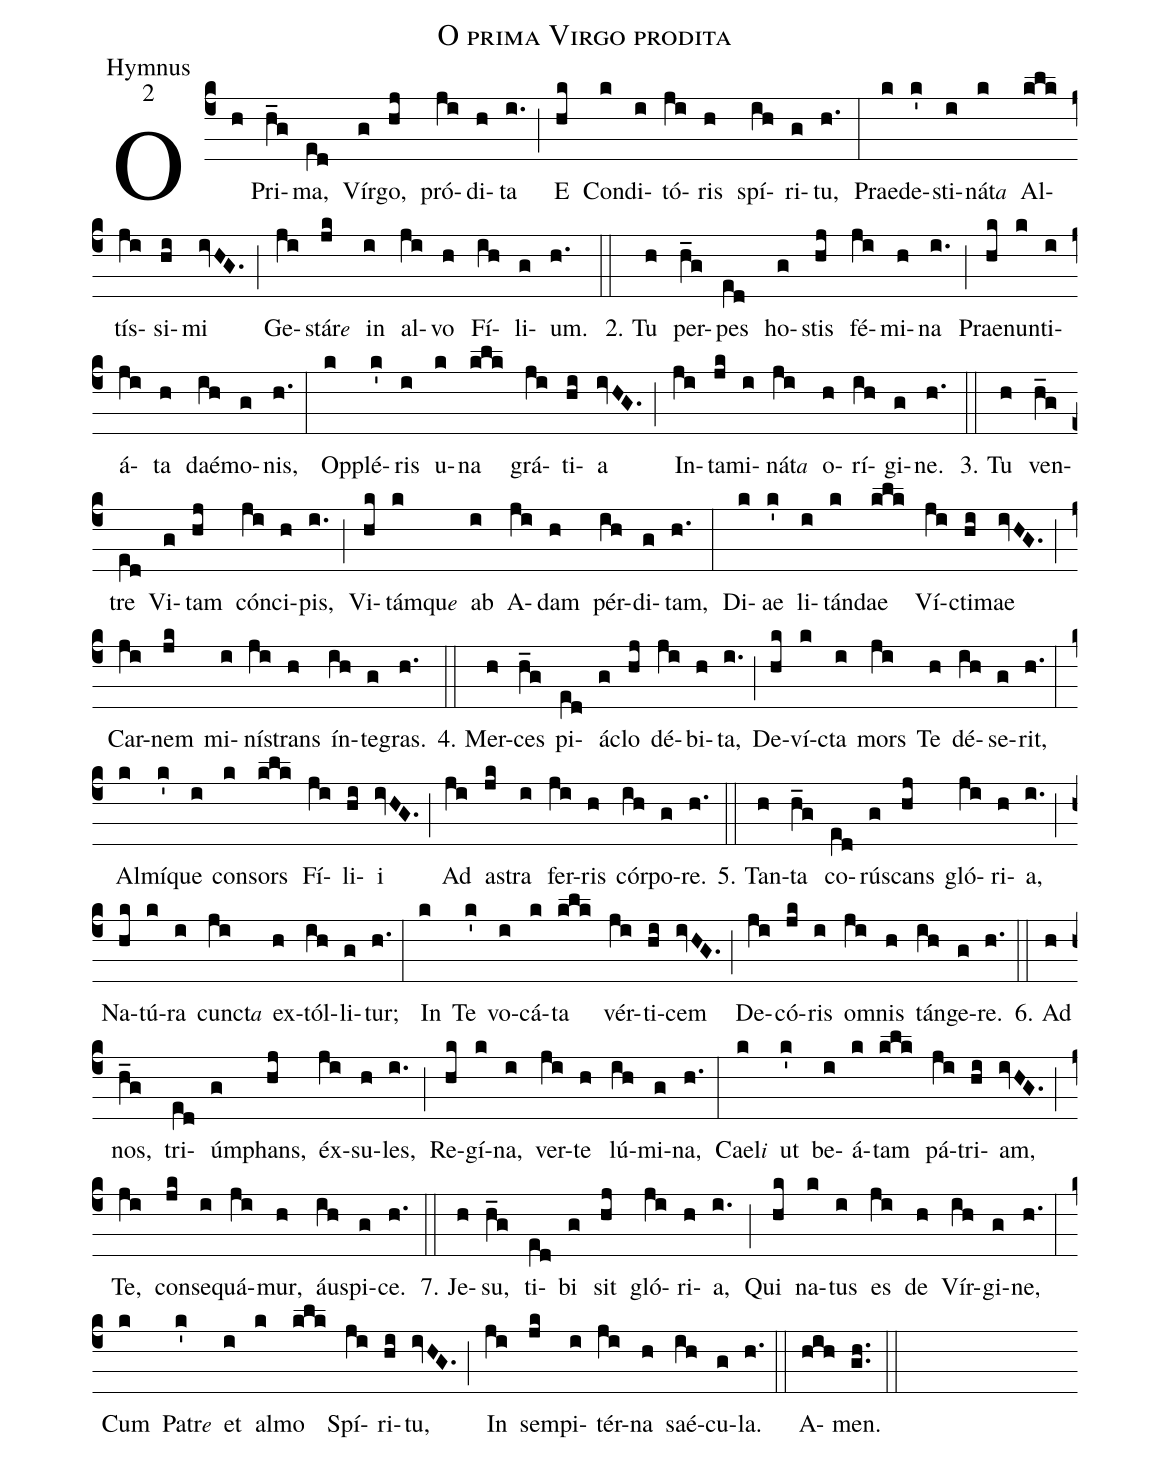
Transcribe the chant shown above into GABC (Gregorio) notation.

name:O prima Virgo prodita;
office-part:Hymnus;
mode:2;
%%
(c4) O(h) Pri(h_g)ma,(e[ll:1]d) Vír(g)go,(hj) pró(ji)di(h)ta(i.) (;) E(hk) Con(k)di(i)tó(ji)ris(h) spí(ih)ri(g)tu,(h.) (:) Prae(k)de(k')sti(i)nát<e>a</e>(k) Al(klk)tís(ji)si(hi)mi(ivHG.) (;) Ge(ji)stár<e>e</e>(jk) in(i) al(ji)vo(h) Fí(ih)li(g)um.(h.) (::)
2. Tu(h) per(h_g)pes(e[ll:1]d) ho(g)stis(hj) fé(ji)mi(h)na(i.) (;) Prae(hk)nun(k)ti(i)á(ji)ta(h) daé(ih)mo(g)nis,(h.) (:) Op(k)plé(k')ris(i) u(k)na(klk) grá(ji)ti(hi)a(ivHG.) (;) In(ji)ta(jk)mi(i)nát<e>a</e>(ji) o(h)rí(ih)gi(g)ne.(h.) (::)
3. Tu(h) ven(h_g)tre(e[ll:1]d) Vi(g)tam(hj) cón(ji)ci(h)pis,(i.) (;) Vi(hk)támqu<e>e</e>(k) ab(i) A(ji)dam(h) pér(ih)di(g)tam,(h.) (:) Di(k)ae(k') li(i)tán(k)dae(klk) Ví(ji)cti(hi)mae(ivHG.) (;) Car(ji)nem(jk) mi(i)ní(ji)strans(h) ín(ih)te(g)gras.(h.) (::)
4. Mer(h)ces(h_g) pi(e[ll:1]d)á(g)clo(hj) dé(ji)bi(h)ta,(i.) (;) De(hk)ví(k)cta(i) mors(ji) Te(h) dé(ih)se(g)rit,(h.) (:) Al(k)mí(k')que(i) con(k)sors(klk) Fí(ji)li(hi)i(ivHG.) (;) Ad(ji) a(jk)stra(i) fer(ji)ris(h) cór(ih)po(g)re.(h.) (::)
5. Tan(h)ta(h_g) co(e[ll:1]d)rú(g)scans(hj) gló(ji)ri(h)a,(i.) (;) Na(hk)tú(k)ra(i) cunct<e>a</e>(ji) ex(h)tól(ih)li(g)tur;(h.) (:) In(k) Te(k') vo(i)cá(k)ta(klk) vér(ji)ti(hi)cem(ivHG.) (;) De(ji)có(jk)ris(i) o(ji)mnis(h) tán(ih)ge(g)re.(h.) (::)
6. Ad(h) nos,(h_g) tri(e[ll:1]d)úm(g)phans,(hj) éx(ji)su(h)les,(i.) (;) Re(hk)gí(k)na,(i) ver(ji)te(h) lú(ih)mi(g)na,(h.) (:) Cael<e>i</e>(k) ut(k') be(i)á(k)tam(klk) pá(ji)tri(hi)am,(ivHG.) (;) Te,(ji) con(jk)se(i)quá(ji)mur,(h) {áu}(ih)spi(g)ce.(h.) (::)
7. Je(h)su,(h_g) ti(e[ll:1]d)bi(g) sit(hj) gló(ji)ri(h)a,(i.) (;) Qui(hk) na(k)tus(i) es(ji) de(h) Vír(ih)gi(g)ne,(h.) (:) Cum(k) Patr<e>e</e>(k') et(i) al(k)mo(klk) Spí(ji)ri(hi)tu,(ivHG.) (;) In(ji) sem(jk)pi(i)tér(ji)na(h) saé(ih)cu(g)la.(h.) (::) A(hih)men.(gh..) (::)
